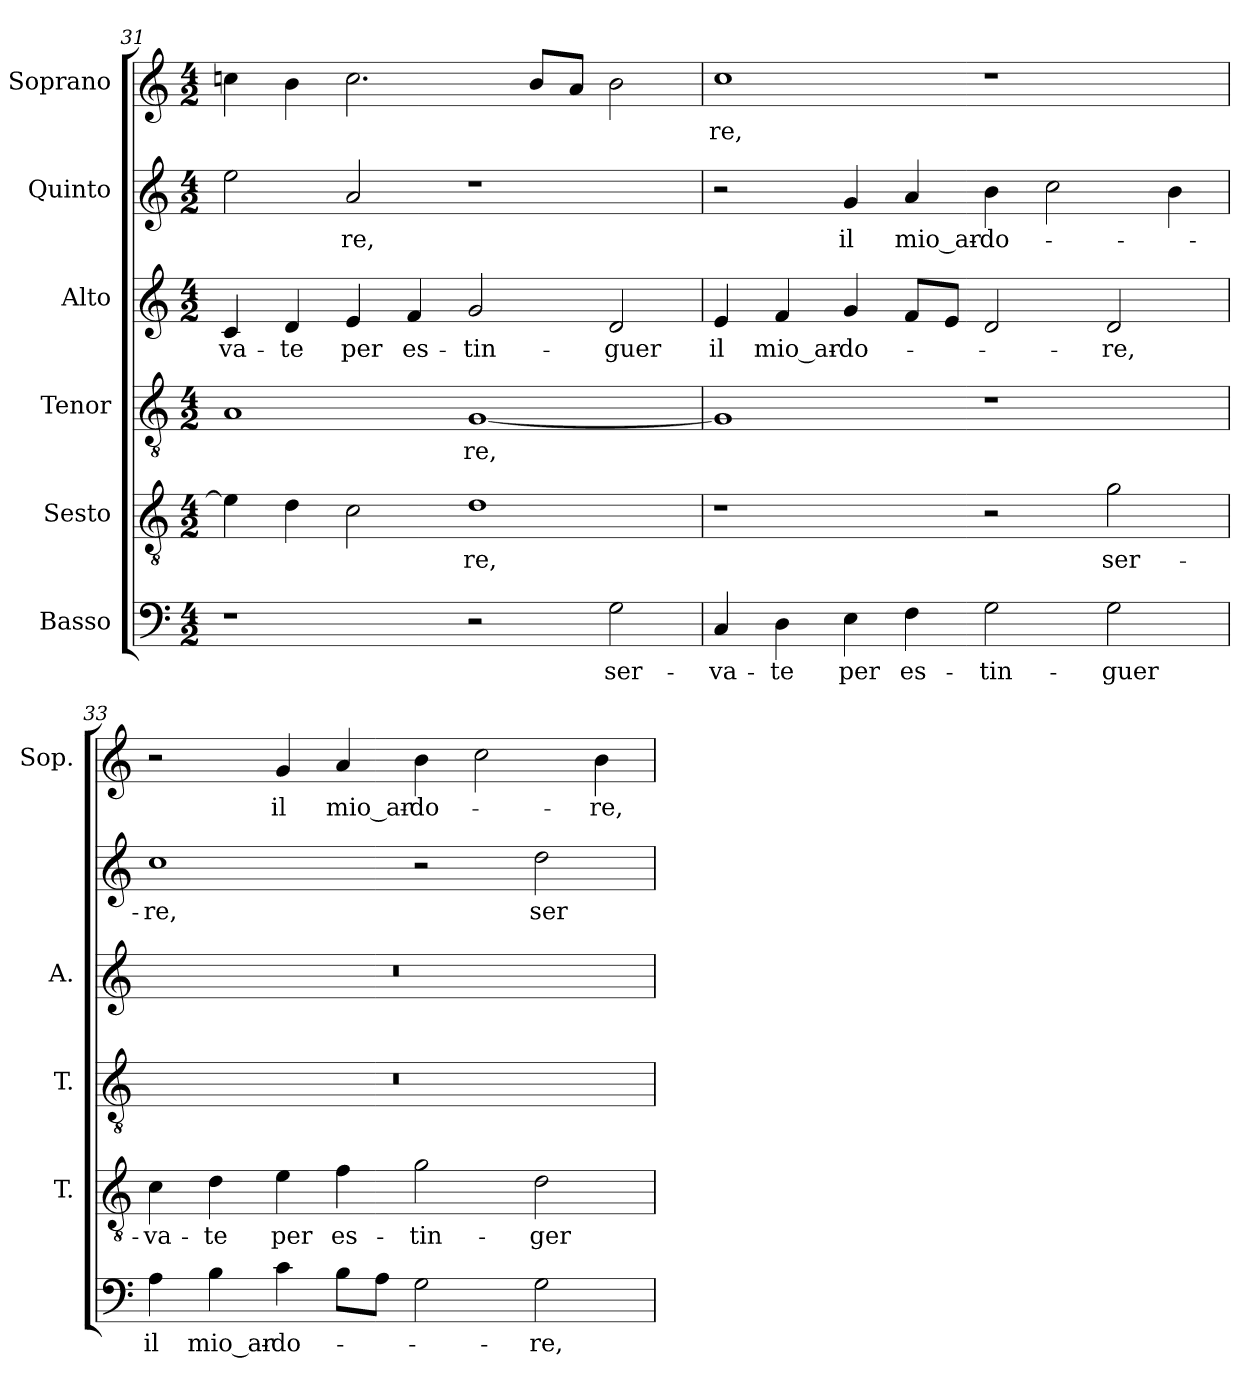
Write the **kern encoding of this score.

**kern	**text	**kern	**text	**kern	**text	**kern	**text	**kern	**text	**kern	**text
*part6	*part6	*part5	*part5	*part4	*part4	*part3	*part3	*part2	*part2	*part1	*part1
*staff6	*staff6	*staff5	*staff5	*staff4	*staff4	*staff3	*staff3	*staff2	*staff2	*staff1	*staff1
*I"Basso	*	*I"Sesto	*	*I"Tenor	*	*I"Alto	*	*I"Quinto	*	*I"Soprano	*
*	*	*I'T.	*	*I'T.	*	*I'A.	*	*	*	*I'Sop.	*
!!LO:LB:g=z
*clefF4	*	*clefGv2	*	*clefGv2	*	*clefG2	*	*clefG2	*	*clefG2	*
*	*	*ITrd7c12	*	*ITrd7c12	*	*	*	*	*	*	*
*k[]	*	*k[]	*	*k[]	*	*k[]	*	*k[]	*	*k[]	*
*C:	*	*C:	*	*C:	*	*C:	*	*C:	*	*C:	*
*M4/2	*	*M4/2	*	*M4/2	*	*M4/2	*	*M4/2	*	*M4/2	*
=31	=31	=31	=31	=31	=31	=31	=31	=31	=31	=31	=31
!	!	!	!	!	!	!	!LO:LY:b:color=#000000	!	!	!	!
1r	.	4Ei\]	.	1AAi	.	4ci/	-va-	2eei\	.	4ccni\	.
!	!	!	!	!	!	!	!LO:LY:b:color=#000000	!	!	!	!
.	.	4Di\	.	.	.	4di/	-te	.	.	4bi\	.
!	!	!	!	!	!	!	!LO:LY:b:color=#000000	!	!	!	!
!	!	!	!	!	!	!	!	!	!LO:LY:b:color=#000000	!	!
.	.	2Ci\	.	.	.	4ei/	per	2ai/	-re,	2.cci\	.
!	!	!	!	!	!	!	!LO:LY:b:color=#000000	!	!	!	!
.	.	.	.	.	.	4fi/	es-	.	.	.	.
!	!	!	!LO:LY:b:color=#000000	!	!	!	!	!	!	!	!
!	!	!	!	!	!LO:LY:b:color=#000000	!	!	!	!	!	!
!	!	!	!	!	!	!	!LO:LY:b:color=#000000	!	!	!	!
2r	.	1Di	-re,	[1GGi	-re,	2gi/	-tin-	1r	.	.	.
.	.	.	.	.	.	.	.	.	.	8bi/L	.
.	.	.	.	.	.	.	.	.	.	8ai/J	.
!	!LO:LY:b:color=#000000	!	!	!	!	!	!	!	!	!	!
!	!	!	!	!	!	!	!LO:LY:b:color=#000000	!	!	!	!
2Gi\	ser-	.	.	.	.	2di/	-guer	.	.	2bi\	.
=32	=32	=32	=32	=32	=32	=32	=32	=32	=32	=32	=32
!	!LO:LY:b:color=#000000	!	!	!	!	!	!	!	!	!	!
!	!	!	!	!	!	!	!LO:LY:b:color=#000000	!	!	!	!
!	!	!	!	!	!	!	!	!	!	!	!LO:LY:b:color=#000000
4Ci/	-va-	1r	.	1GGi]	.	4ei/	il	2r	.	1cci	-re,
!	!LO:LY:b:color=#000000	!	!	!	!	!	!	!	!	!	!
!	!	!	!	!	!	!	!LO:LY:b:color=#000000	!	!	!	!
4Di\	-te	.	.	.	.	4fi/	mio_ar-	.	.	.	.
!	!LO:LY:b:color=#000000	!	!	!	!	!	!	!	!	!	!
!	!	!	!	!	!	!	!LO:LY:b:color=#000000	!	!	!	!
!	!	!	!	!	!	!	!	!	!LO:LY:b:color=#000000	!	!
4Ei\	per	.	.	.	.	4gi/	-do-	4gi/	il	.	.
!	!LO:LY:b:color=#000000	!	!	!	!	!	!	!	!	!	!
!	!	!	!	!	!	!	!	!	!LO:LY:b:color=#000000	!	!
4Fi\	es-	.	.	.	.	8fi/L	.	4ai/	mio_ar-	.	.
.	.	.	.	.	.	8ei/J	.	.	.	.	.
!	!LO:LY:b:color=#000000	!	!	!	!	!	!	!	!	!	!
!	!	!	!	!	!	!	!	!	!LO:LY:b:color=#000000	!	!
2Gi\	-tin-	2r	.	1r	.	2di/	.	4bi\	-do-	1r	.
.	.	.	.	.	.	.	.	2cci\	.	.	.
!	!LO:LY:b:color=#000000	!	!	!	!	!	!	!	!	!	!
!	!	!	!LO:LY:b:color=#000000	!	!	!	!	!	!	!	!
!	!	!	!	!	!	!	!LO:LY:b:color=#000000	!	!	!	!
2Gi\	-guer	2Gi\	ser-	.	.	2di/	-re,	.	.	.	.
.	.	.	.	.	.	.	.	4bi\	.	.	.
=33	=33	=33	=33	=33	=33	=33	=33	=33	=33	=33	=33
!	!LO:LY:b:color=#000000	!	!	!	!	!	!	!	!	!	!
!	!	!	!LO:LY:b:color=#000000	!LO:N:vis=1	!	!LO:N:vis=1	!	!	!	!	!
!	!	!	!	!	!	!	!	!	!LO:LY:b:color=#000000	!	!
4Ai\	il	4Ci\	-va-	0r	.	0r	.	1cci	-re,	2r	.
!	!LO:LY:b:color=#000000	!	!	!	!	!	!	!	!	!	!
!	!	!	!LO:LY:b:color=#000000	!	!	!	!	!	!	!	!
4Bi\	mio_ar-	4Di\	-te	.	.	.	.	.	.	.	.
!	!LO:LY:b:color=#000000	!	!	!	!	!	!	!	!	!	!
!	!	!	!LO:LY:b:color=#000000	!	!	!	!	!	!	!	!
!	!	!	!	!	!	!	!	!	!	!	!LO:LY:b:color=#000000
4ci\	-do-	4Ei\	per	.	.	.	.	.	.	4gi/	il
!	!	!	!LO:LY:b:color=#000000	!	!	!	!	!	!	!	!
!	!	!	!	!	!	!	!	!	!	!	!LO:LY:b:color=#000000
8Bi\L	.	4Fi\	es-	.	.	.	.	.	.	4ai/	mio_ar-
8Ai\J	.	.	.	.	.	.	.	.	.	.	.
!	!	!	!LO:LY:b:color=#000000	!	!	!	!	!	!	!	!
!	!	!	!	!	!	!	!	!	!	!	!LO:LY:b:color=#000000
2Gi\	.	2Gi\	-tin-	.	.	.	.	2r	.	4bi\	-do-
.	.	.	.	.	.	.	.	.	.	2cci\	.
!	!LO:LY:b:color=#000000	!	!	!	!	!	!	!	!	!	!
!	!	!	!LO:LY:b:color=#000000	!	!	!	!	!	!	!	!
!	!	!	!	!	!	!	!	!	!LO:LY:b:color=#000000	!	!
2Gi\	-re,	2Di\	-ger	.	.	.	.	2ddi\	ser-	.	.
!	!	!	!	!	!	!	!	!	!	!	!LO:LY:b:color=#000000
.	.	.	.	.	.	.	.	.	.	4bi\	-re,
=	=	=	=	=	=	=	=	=	=	=	=
*-	*-	*-	*-	*-	*-	*-	*-	*-	*-	*-	*-
